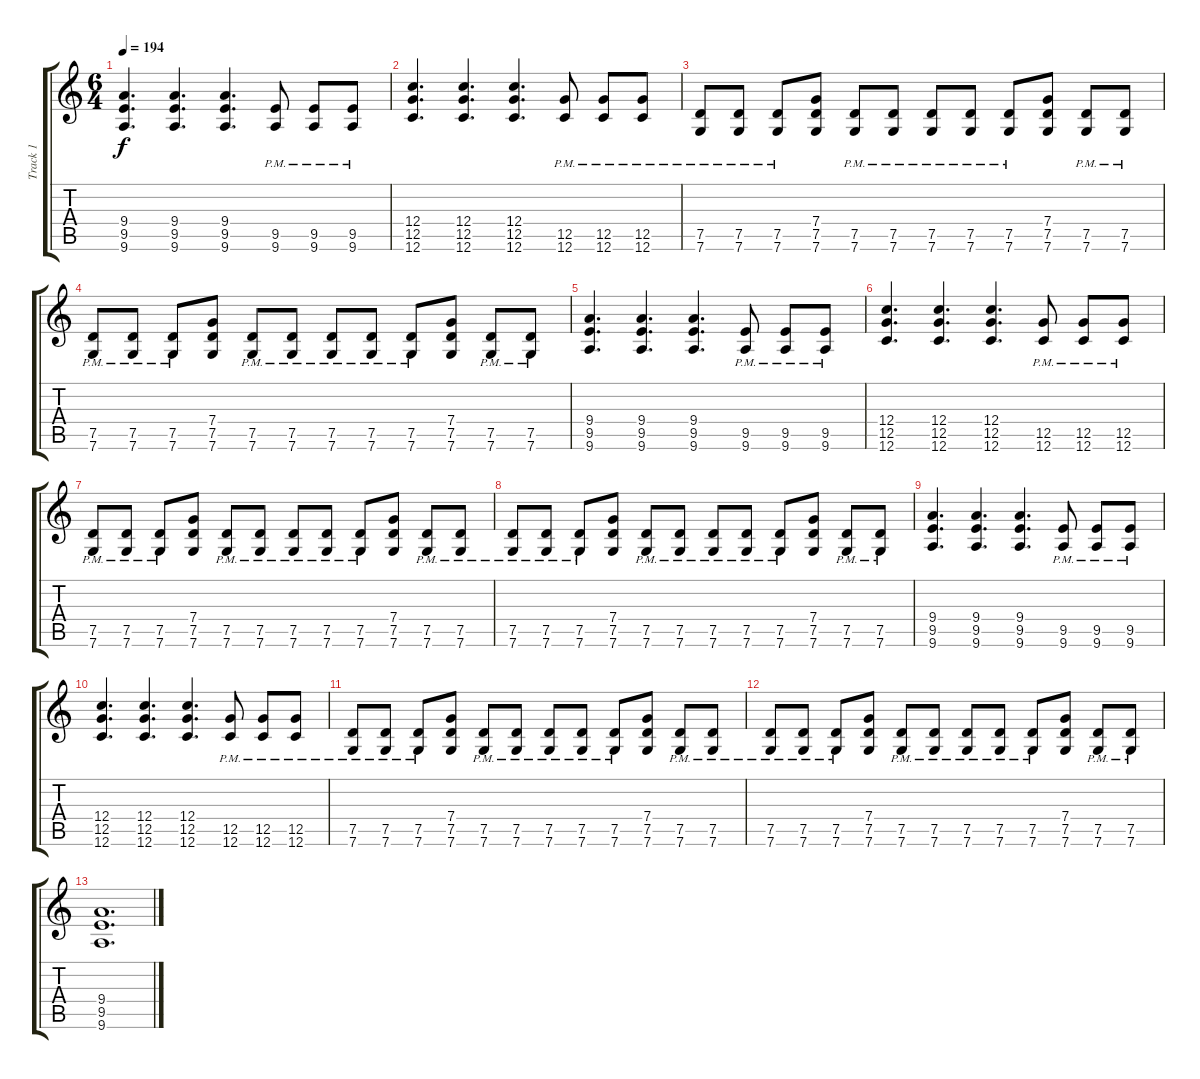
\track ("Track 1" "Track 1") {instrument distortionguitar}
\staff {score tabs}
\tuning (D4 A3 F3 C3 G2 C2) {hide}
\ts (6 4)
\tempo 194
\clef g2
\ks c
(9.4 9.5 9.6).4{d dy f} (9.4 9.5 9.6).4{d} (9.4 9.5 9.6).4{d} (9.5{pm} 9.6{pm}).8 (9.5{pm} 9.6{pm}).8 (9.5{pm} 9.6{pm}).8 |
(12.4 12.5 12.6).4{d} (12.4 12.5 12.6).4{d} (12.4 12.5 12.6).4{d} (12.5{pm} 12.6{pm}).8 (12.5{pm} 12.6{pm}).8 (12.5{pm} 12.6{pm}).8 |
(7.5{pm} 7.6{pm}).8 (7.5{pm} 7.6{pm}).8 (7.5{pm} 7.6{pm}).8 (7.4 7.5 7.6).8 (7.5{pm} 7.6{pm}).8 (7.5{pm} 7.6{pm}).8 (7.5{pm} 7.6{pm}).8 (7.5{pm} 7.6{pm}).8 (7.5{pm} 7.6{pm}).8 (7.4 7.5 7.6).8 (7.5{pm} 7.6{pm}).8 (7.5{pm} 7.6{pm}).8 |
(7.5{pm} 7.6{pm}).8 (7.5{pm} 7.6{pm}).8 (7.5{pm} 7.6{pm}).8 (7.4 7.5 7.6).8 (7.5{pm} 7.6{pm}).8 (7.5{pm} 7.6{pm}).8 (7.5{pm} 7.6{pm}).8 (7.5{pm} 7.6{pm}).8 (7.5{pm} 7.6{pm}).8 (7.4 7.5 7.6).8 (7.5{pm} 7.6{pm}).8 (7.5{pm} 7.6{pm}).8 |
(9.4 9.5 9.6).4{d} (9.4 9.5 9.6).4{d} (9.4 9.5 9.6).4{d} (9.5{pm} 9.6{pm}).8 (9.5{pm} 9.6{pm}).8 (9.5{pm} 9.6{pm}).8 |
(12.4 12.5 12.6).4{d} (12.4 12.5 12.6).4{d} (12.4 12.5 12.6).4{d} (12.5{pm} 12.6{pm}).8 (12.5{pm} 12.6{pm}).8 (12.5{pm} 12.6{pm}).8 |
(7.5{pm} 7.6{pm}).8 (7.5{pm} 7.6{pm}).8 (7.5{pm} 7.6{pm}).8 (7.4 7.5 7.6).8 (7.5{pm} 7.6{pm}).8 (7.5{pm} 7.6{pm}).8 (7.5{pm} 7.6{pm}).8 (7.5{pm} 7.6{pm}).8 (7.5{pm} 7.6{pm}).8 (7.4 7.5 7.6).8 (7.5{pm} 7.6{pm}).8 (7.5{pm} 7.6{pm}).8 |
(7.5{pm} 7.6{pm}).8 (7.5{pm} 7.6{pm}).8 (7.5{pm} 7.6{pm}).8 (7.4 7.5 7.6).8 (7.5{pm} 7.6{pm}).8 (7.5{pm} 7.6{pm}).8 (7.5{pm} 7.6{pm}).8 (7.5{pm} 7.6{pm}).8 (7.5{pm} 7.6{pm}).8 (7.4 7.5 7.6).8 (7.5{pm} 7.6{pm}).8 (7.5{pm} 7.6{pm}).8 |
(9.4 9.5 9.6).4{d} (9.4 9.5 9.6).4{d} (9.4 9.5 9.6).4{d} (9.5{pm} 9.6{pm}).8 (9.5{pm} 9.6{pm}).8 (9.5{pm} 9.6{pm}).8 |
(12.4 12.5 12.6).4{d} (12.4 12.5 12.6).4{d} (12.4 12.5 12.6).4{d} (12.5{pm} 12.6{pm}).8 (12.5{pm} 12.6{pm}).8 (12.5{pm} 12.6{pm}).8 |
(7.5{pm} 7.6{pm}).8 (7.5{pm} 7.6{pm}).8 (7.5{pm} 7.6{pm}).8 (7.4 7.5 7.6).8 (7.5{pm} 7.6{pm}).8 (7.5{pm} 7.6{pm}).8 (7.5{pm} 7.6{pm}).8 (7.5{pm} 7.6{pm}).8 (7.5{pm} 7.6{pm}).8 (7.4 7.5 7.6).8 (7.5{pm} 7.6{pm}).8 (7.5{pm} 7.6{pm}).8 |
(7.5{pm} 7.6{pm}).8 (7.5{pm} 7.6{pm}).8 (7.5{pm} 7.6{pm}).8 (7.4 7.5 7.6).8 (7.5{pm} 7.6{pm}).8 (7.5{pm} 7.6{pm}).8 (7.5{pm} 7.6{pm}).8 (7.5{pm} 7.6{pm}).8 (7.5{pm} 7.6{pm}).8 (7.4 7.5 7.6).8 (7.5{pm} 7.6{pm}).8 (7.5{pm} 7.6{pm}).8 |
(9.4 9.5 9.6).1{d}
